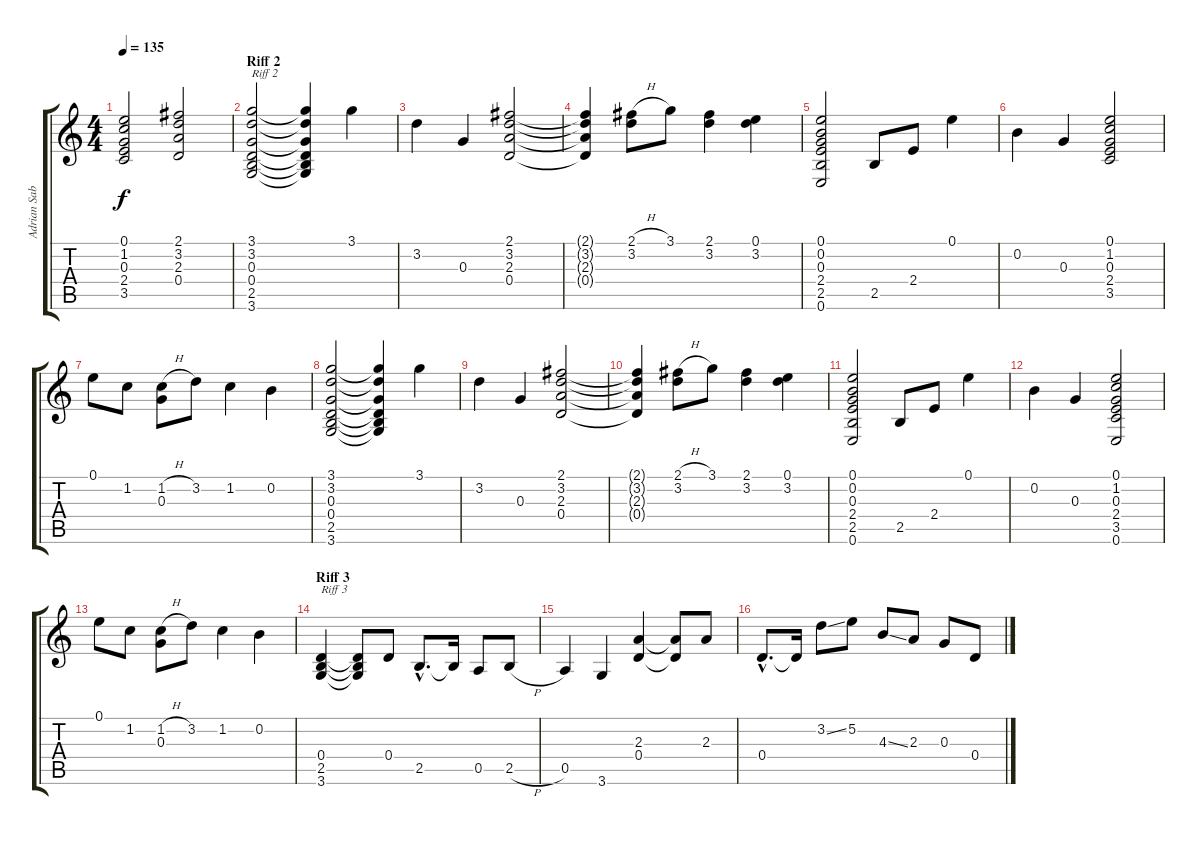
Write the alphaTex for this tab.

\track ("Adrian Sabbath  " "Adrian Sab") {instrument acousticguitarsteel}
\staff {score tabs}
\tuning (E4 B3 G3 D3 A2 E2) {hide}
\ts (4 4)
\tempo 135
\clef g2
\ks c
(0.1 1.2 0.3 2.4 3.5).2{dy f} (2.1 3.2 2.3 0.4).2 |
\section ("" "Riff 2")
(3.1 3.2 0.3 0.4 2.5 3.6).2{txt "Riff 2"} (3.1{t} 3.2{t} 0.3{t} 0.4{t} 2.5{t} 3.6{t}).4 3.1.4 |
3.2.4 0.3.4 (2.1 3.2 2.3 0.4).2 |
(2.1{t} 3.2{t} 2.3{t} 0.4{t}).4 (2.1{h} 3.2).8 3.1.8 (2.1 3.2).4 (0.1 3.2).4 |
(0.1 0.2 0.3 2.4 2.5 0.6).2 2.5.8 2.4.8 0.1.4 |
0.2.4 0.3.4 (0.1 1.2 0.3 2.4 3.5).2 |
0.1.8 1.2.8 (1.2{h} 0.3).8 3.2.8 1.2.4 0.2.4 |
(3.1 3.2 0.3 0.4 2.5 3.6).2 (3.1{t} 3.2{t} 0.3{t} 0.4{t} 2.5{t} 3.6{t}).4 3.1.4 |
3.2.4 0.3.4 (2.1 3.2 2.3 0.4).2 |
(2.1{t} 3.2{t} 2.3{t} 0.4{t}).4 (2.1{h} 3.2).8 3.1.8 (2.1 3.2).4 (0.1 3.2).4 |
(0.1 0.2 0.3 2.4 2.5 0.6).2 2.5.8 2.4.8 0.1.4 |
0.2.4 0.3.4 (0.1 1.2 0.3 2.4 3.5 0.6).2 |
0.1.8 1.2.8 (1.2{h} 0.3).8 3.2.8 1.2.4 0.2.4 |
\section ("" "Riff 3")
(0.4 2.5 3.6).4{txt "Riff 3" volume 16} (0.4{t} 2.5{t} 3.6{t}).8 0.4.8 2.5{hac}.8{d} 2.5{t}.16 0.5.8 2.5{h}.8 |
0.5.4 3.6.4 (2.3 0.4).4 (2.3{t} 0.4{t}).8 2.3.8 |
0.4{hac}.8{d} 0.4{t}.16 3.2{ss}.8 5.2.8 4.3{ss}.8 2.3.8 0.3.8 0.4.8
